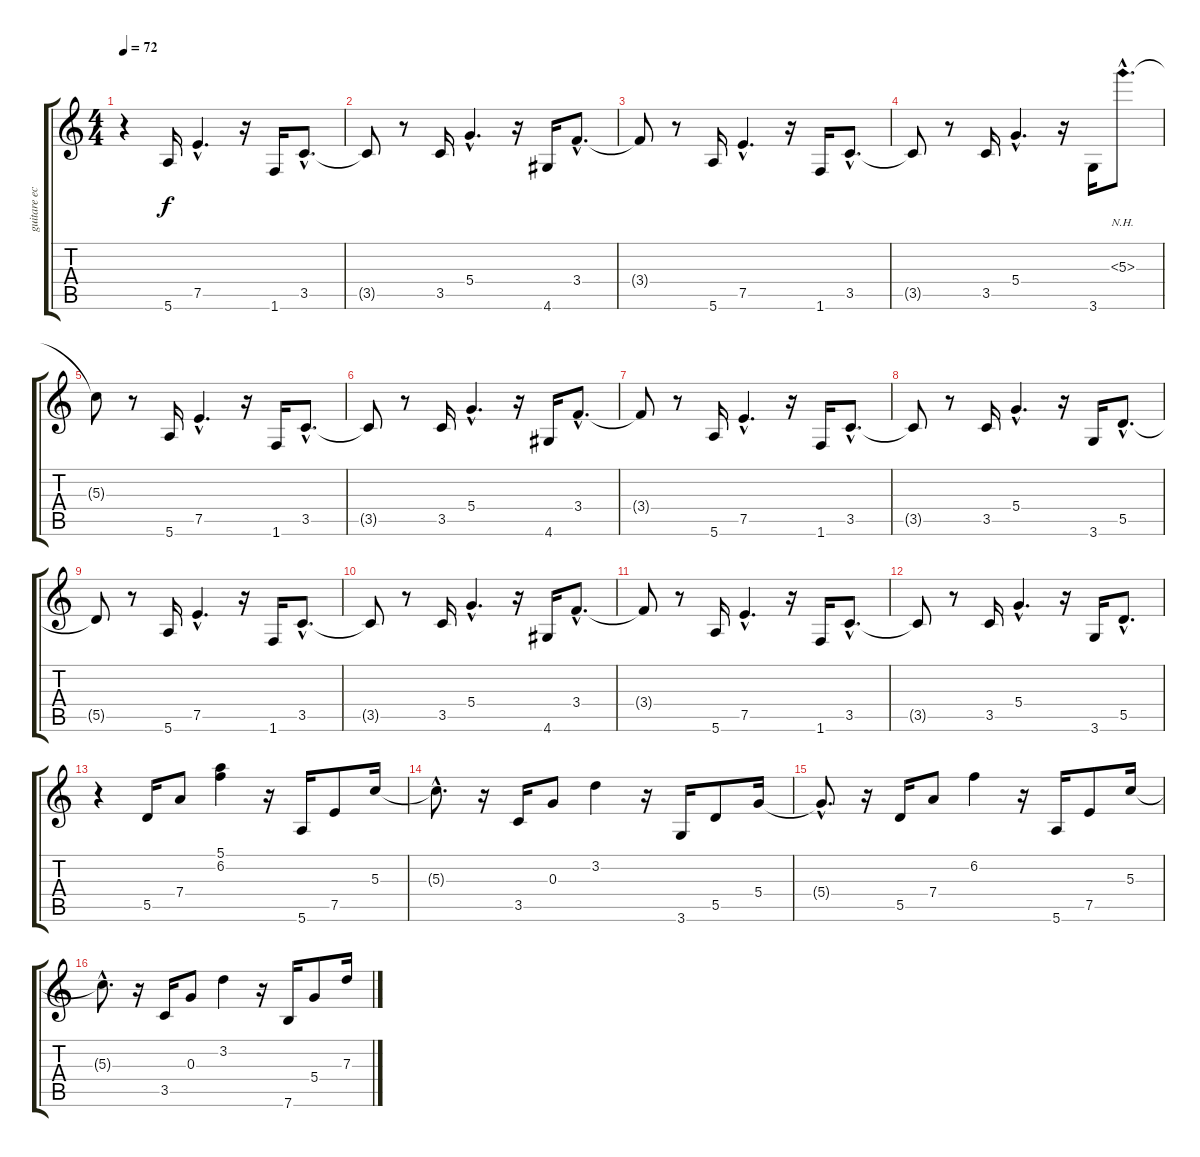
\track ("guitare echo" "guitare ec") {instrument electricguitarjazz}
\staff {score tabs}
\tuning (E4 B3 G3 D3 A2 E2) {hide}
\ts (4 4)
\tempo 72
\clef g2
\ks c
r.4{dy f instrument electricguitarjazz} 5.6.16 7.5{hac}.4{d} r.16 1.6.16 3.5{hac}.8{d} |
3.5{t}.8 r.8 3.5.16 5.4{hac}.4{d} r.16 4.6.16 3.4{hac}.8{d} |
3.4{t}.8 r.8 5.6.16 7.5{hac}.4{d} r.16 1.6.16 3.5{hac}.8{d} |
3.5{t}.8 r.8 3.5.16 5.4{hac}.4{d} r.16 3.6.16 5.3{nh hac}.8{d} |
5.3{t}.8 r.8 5.6.16 7.5{hac}.4{d} r.16 1.6.16 3.5{hac}.8{d} |
3.5{t}.8 r.8 3.5.16 5.4{hac}.4{d} r.16 4.6.16 3.4{hac}.8{d} |
3.4{t}.8 r.8 5.6.16 7.5{hac}.4{d} r.16 1.6.16 3.5{hac}.8{d} |
3.5{t}.8 r.8 3.5.16 5.4{hac}.4{d} r.16 3.6.16 5.5{hac}.8{d} |
5.5{t}.8 r.8 5.6.16 7.5{hac}.4{d} r.16 1.6.16 3.5{hac}.8{d} |
3.5{t}.8 r.8 3.5.16 5.4{hac}.4{d} r.16 4.6.16 3.4{hac}.8{d} |
3.4{t}.8 r.8 5.6.16 7.5{hac}.4{d} r.16 1.6.16 3.5{hac}.8{d} |
3.5{t}.8 r.8 3.5.16 5.4{hac}.4{d} r.16 3.6.16 5.5{hac}.8{d} |
r.4 5.5.16 7.4.8 (5.1 6.2).4 r.16 5.6.16 7.5.8 5.3.16 |
5.3{hac t}.8{d} r.16 3.5.16 0.3.8 3.2.4 r.16 3.6.16 5.5.8 5.4.16 |
5.4{hac t}.8{d} r.16 5.5.16 7.4.8 6.2.4 r.16 5.6.16 7.5.8 5.3.16 |
5.3{hac t}.8{d} r.16 3.5.16 0.3.8 3.2.4 r.16 7.6.16 5.4.8 7.3.16
